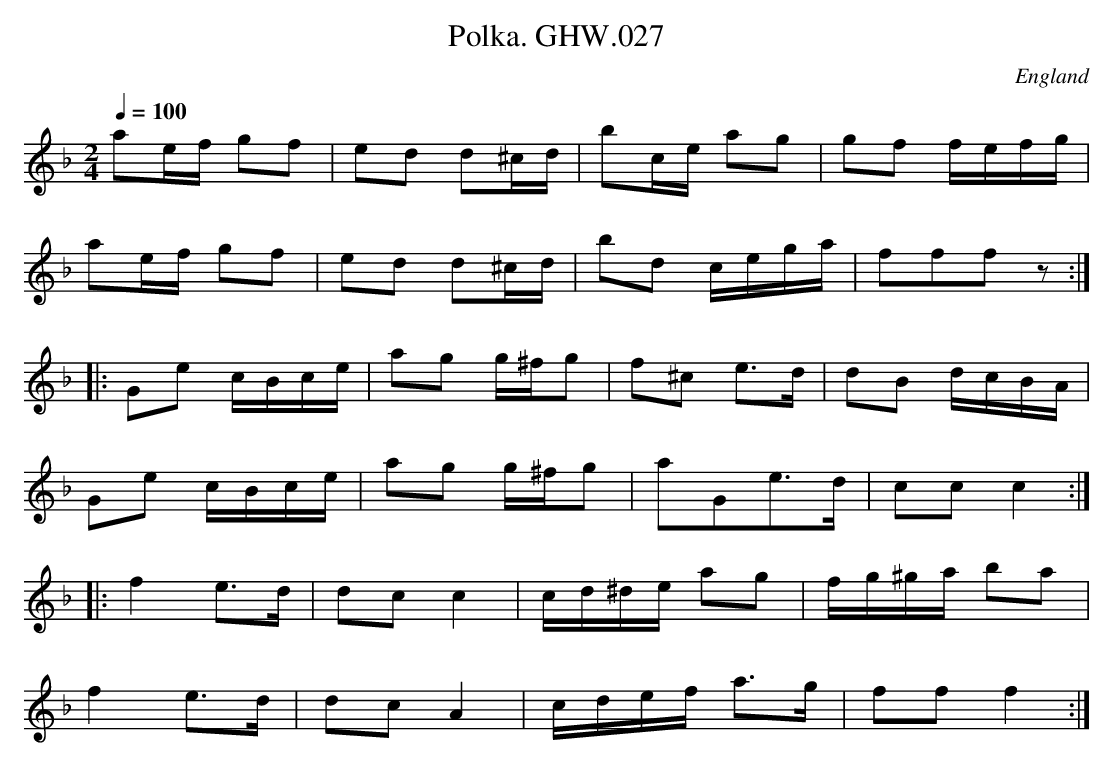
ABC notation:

X:1
T:Polka. GHW.027
L:1/16
M:2/4
O:England
Q:1/4=100
K:F
a2ef g2f2|e2d2 d2^cd|b2ce a2g2|g2f2 fefg|!
a2ef g2f2|e2d2 d2^cd|b2d2 cega|f2f2f2z2:|!
|:G2e2 cBce|a2g2 g^fg2|f2^c2 e3d|d2B2 dcBA|!
G2e2 cBce|a2g2 g^fg2|a2G2e3d|c2c2 c4:|!
|:f4 e3d|d2c2 c4|cd^de a2g2|fg^ga b2a2|!
f4 e3d|d2c2 A4|cdef a3g|f2f2 f4:|
